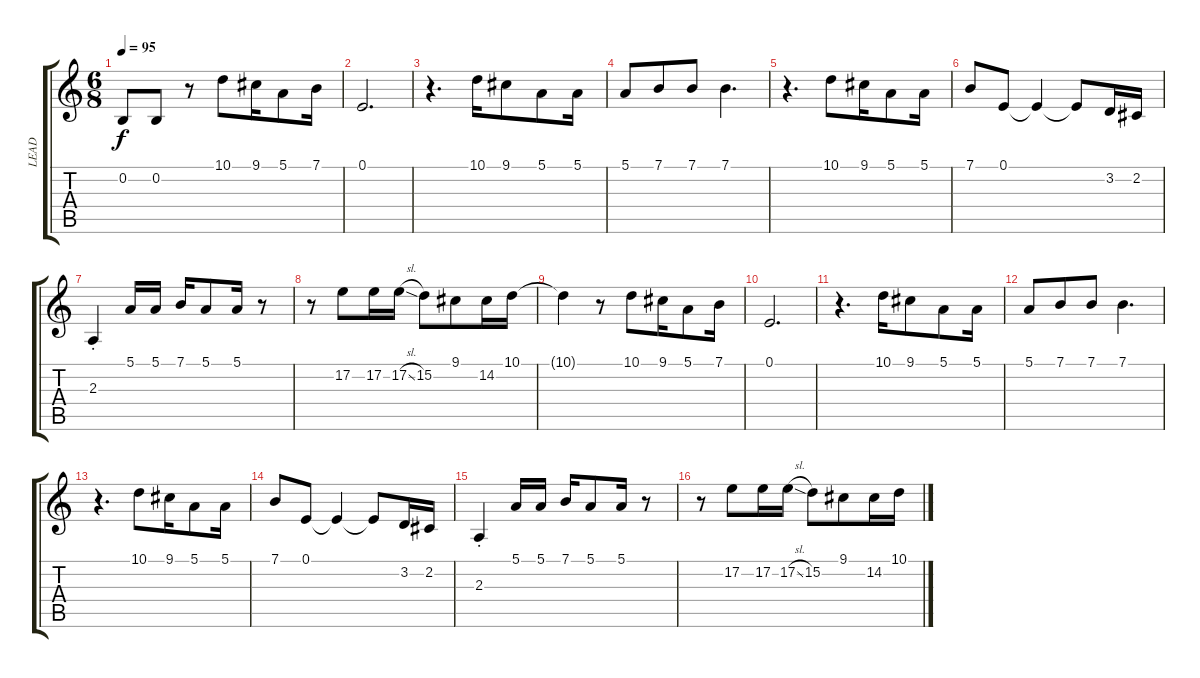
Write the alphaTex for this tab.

\track ("LEAD" "LEAD") {instrument clarinet}
\staff {score tabs}
\tuning (E4 B3 G3 D3 A2 E2) {hide}
\ts (6 8)
\tempo 95
\clef g2
\ks c
0.2.8{dy f} 0.2.8 r.8 10.1.8 9.1.16 5.1.8 7.1.16 |
0.1.2{d} |
r.4{d} 10.1.16 9.1.8 5.1.8 5.1.16 |
5.1.8 7.1.8 7.1.8 7.1.4{d} |
r.4{d} 10.1.8 9.1.16 5.1.8 5.1.16 |
7.1.8 0.1.8 0.1{t}.4 0.1{t}.8 3.2.16 2.2.16 |
2.3{st}.4 5.1.16 5.1.16 7.1.16 5.1.8 5.1.16 r.8 |
r.8 17.2.8 17.2.16 17.2{sl}.16 15.2.8 9.1.8 14.2.16 10.1.16 |
10.1{t}.4 r.8 10.1.8 9.1.16 5.1.8 7.1.16 |
0.1.2{d} |
r.4{d} 10.1.16 9.1.8 5.1.8 5.1.16 |
5.1.8 7.1.8 7.1.8 7.1.4{d} |
r.4{d} 10.1.8 9.1.16 5.1.8 5.1.16 |
7.1.8 0.1.8 0.1{t}.4 0.1{t}.8 3.2.16 2.2.16 |
2.3{st}.4 5.1.16 5.1.16 7.1.16 5.1.8 5.1.16 r.8 |
r.8 17.2.8 17.2.16 17.2{sl}.16 15.2.8 9.1.8 14.2.16 10.1.16
